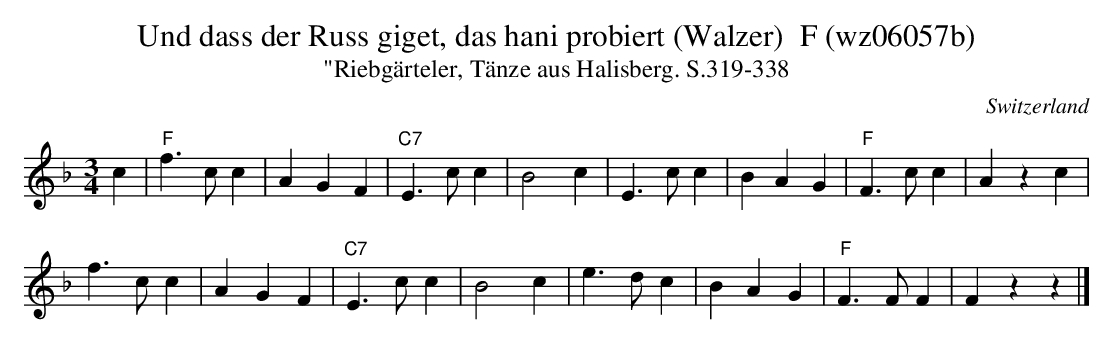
X:1
T:Und dass der Russ giget, das hani probiert (Walzer)  F (wz06057b)
T: "Riebgärteler, Tänze aus Halisberg. S.319-338
O:Switzerland
M:3/4
L:1/4
K:F major
c| "F"f>cc | AGF | "C7"E>cc | B2c | E>cc | BAG | "F"F>cc | Azc |
f>cc | AGF | "C7"E>cc | B2c | e>dc | BAG | "F"F>FF | Fzz |]
